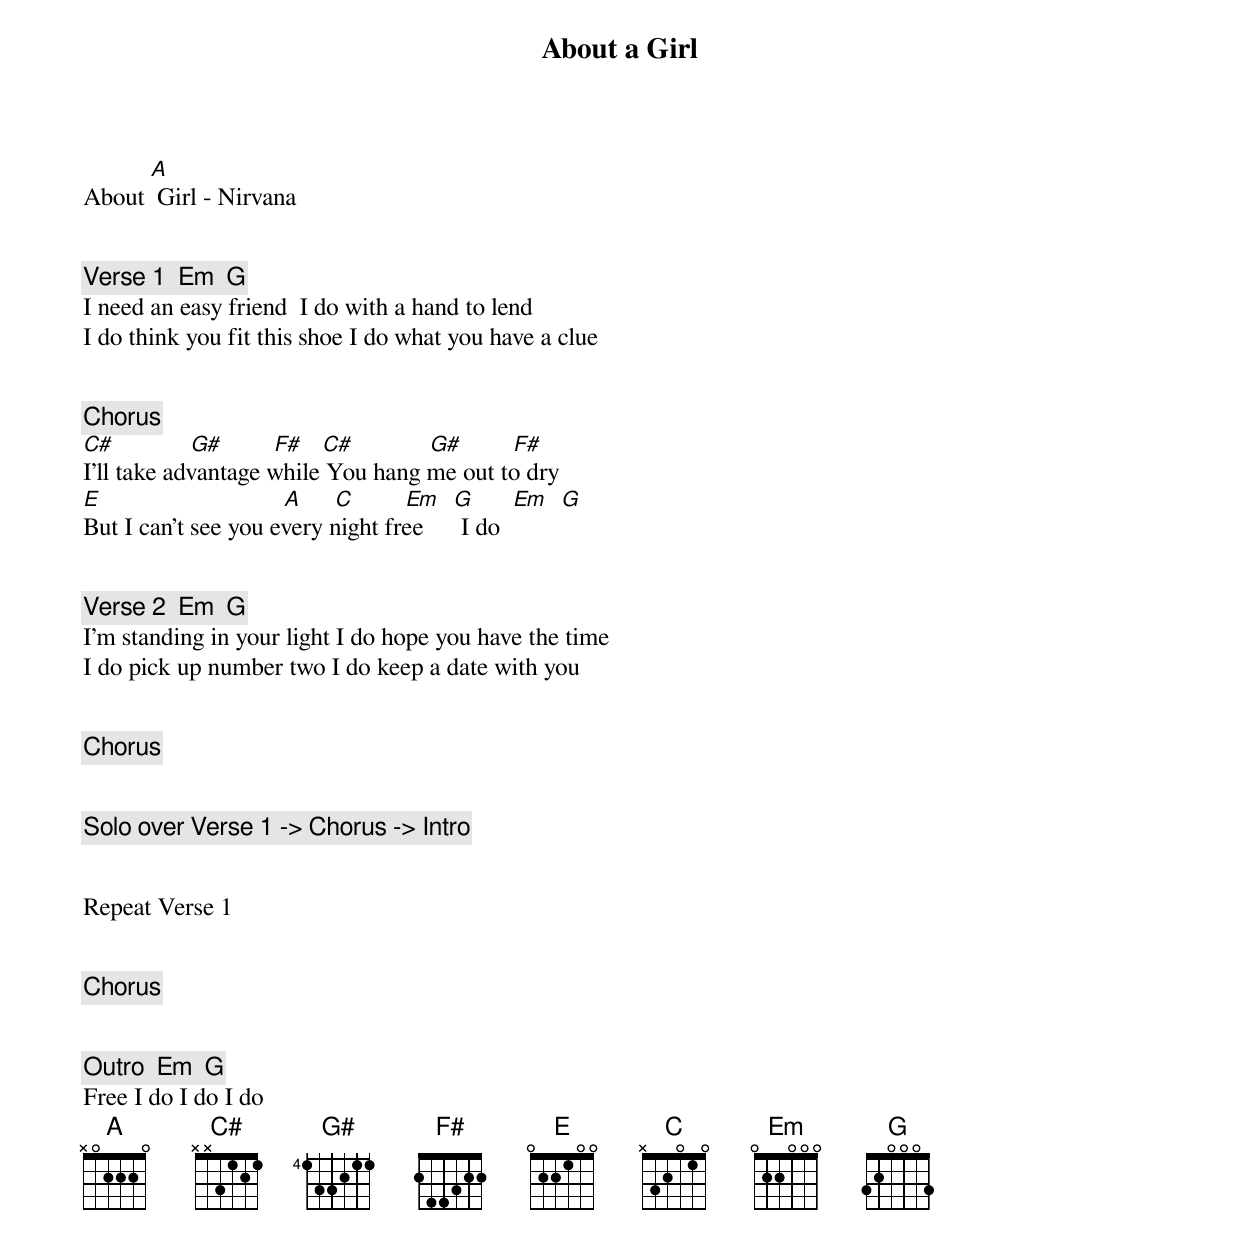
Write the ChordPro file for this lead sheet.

{title: About a Girl}
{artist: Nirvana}
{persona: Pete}
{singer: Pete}
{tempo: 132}
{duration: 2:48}
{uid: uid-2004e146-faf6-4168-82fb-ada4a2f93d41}
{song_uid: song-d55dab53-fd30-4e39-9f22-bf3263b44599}



About [A] Girl - Nirvana


{comment: Verse 1  Em  G}
I need an easy friend		I do with a hand to lend
I do think you fit this shoe	I do what you have a clue


{comment: Chorus}
[C#]            [G#]        [F#] 		[C#]            [G#]        [F#]
I'll take advantage while	You hang me out to dry
[E]                             [A]     [C]        [Em]  [G]  	   [Em]  [G]
But I can't see you every night free 	    I do


{comment: Verse 2  Em  G}
I'm standing in your light	I do hope you have the time
I do pick up number two	I do keep a date with you


{comment: Chorus}


{comment: Solo over Verse 1 -> Chorus -> Intro}


Repeat Verse 1


{comment: Chorus}


{comment: Outro  Em  G}
Free	I do	I do	I do
